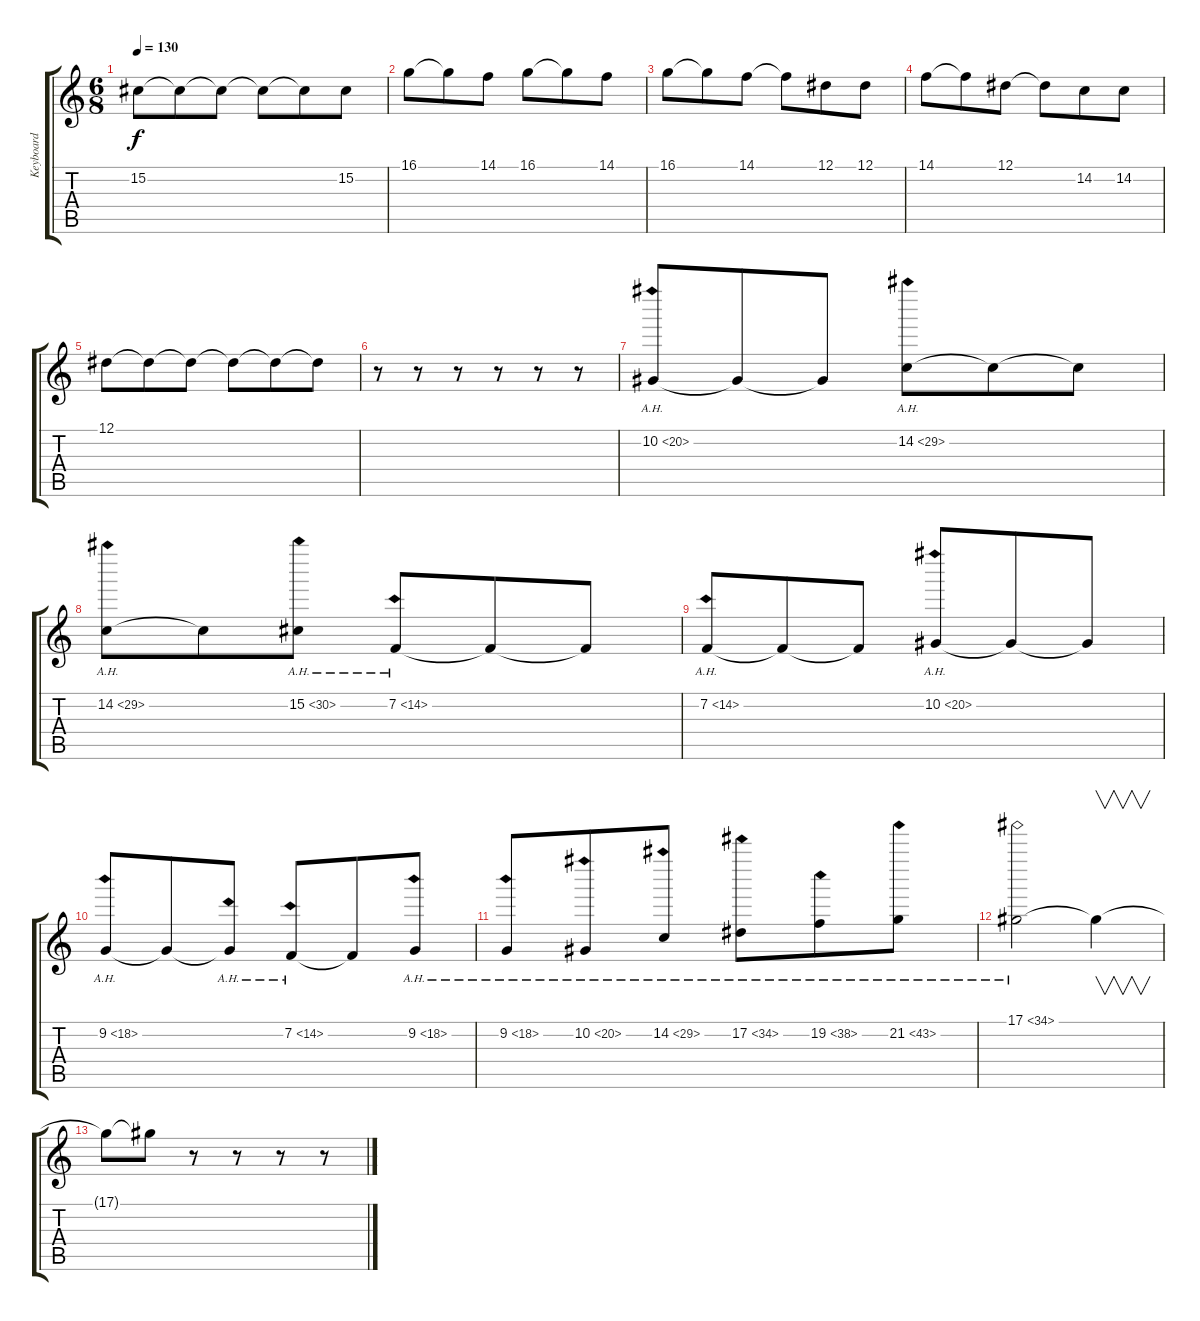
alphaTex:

\track ("Keyboard" "Keyboard") {instrument altosax}
\staff {score tabs}
\tuning (Eb4 Bb3 Gb3 Db3 Ab2 Eb2) {hide}
\ts (6 8)
\tempo 130
\clef g2
\ks c
15.2.8{dy f} 15.2{t}.8 15.2{t}.8 15.2{t}.8 15.2{t}.8 15.2.8 |
16.1.8 16.1{t}.8 14.1.8 16.1.8 16.1{t}.8 14.1.8 |
16.1.8 16.1{t}.8 14.1.8 14.1{t}.8 12.1.8 12.1.8 |
14.1.8 14.1{t}.8 12.1.8 12.1{t}.8 14.2.8 14.2.8 |
12.1.8 12.1{t}.8 12.1{t}.8 12.1{t}.8 12.1{t}.8 12.1{t}.8 |
r.8 r.8 r.8 r.8 r.8 r.8 |
10.2{ah 10}.8 10.2{t}.8 10.2{t}.8 14.2{ah 15}.8 14.2{t}.8 14.2{t}.8 |
14.2{ah 15}.8 14.2{t}.8 15.2{ah 15}.8 7.2{ah 7}.8 7.2{t}.8 7.2{t}.8 |
7.2{ah 7}.8 7.2{t}.8 7.2{t}.8 10.2{ah 10}.8 10.2{t}.8 10.2{t}.8 |
9.2{ah 9}.8 9.2{t}.8 9.2{ah 7 t}.8 7.2{ah 7}.8 7.2{t}.8 9.2{ah 9}.8 |
9.2{ah 9}.8{volume 10} 10.2{ah 10}.8 14.2{ah 15}.8 17.2{ah 17}.8 19.2{ah 19}.8 21.2{ah 22}.8 |
17.1{ah 17}.2{volume 11} 17.1{t}.4{v} |
17.1{t}.8 17.1{t}.8 r.8 r.8 r.8 r.8
